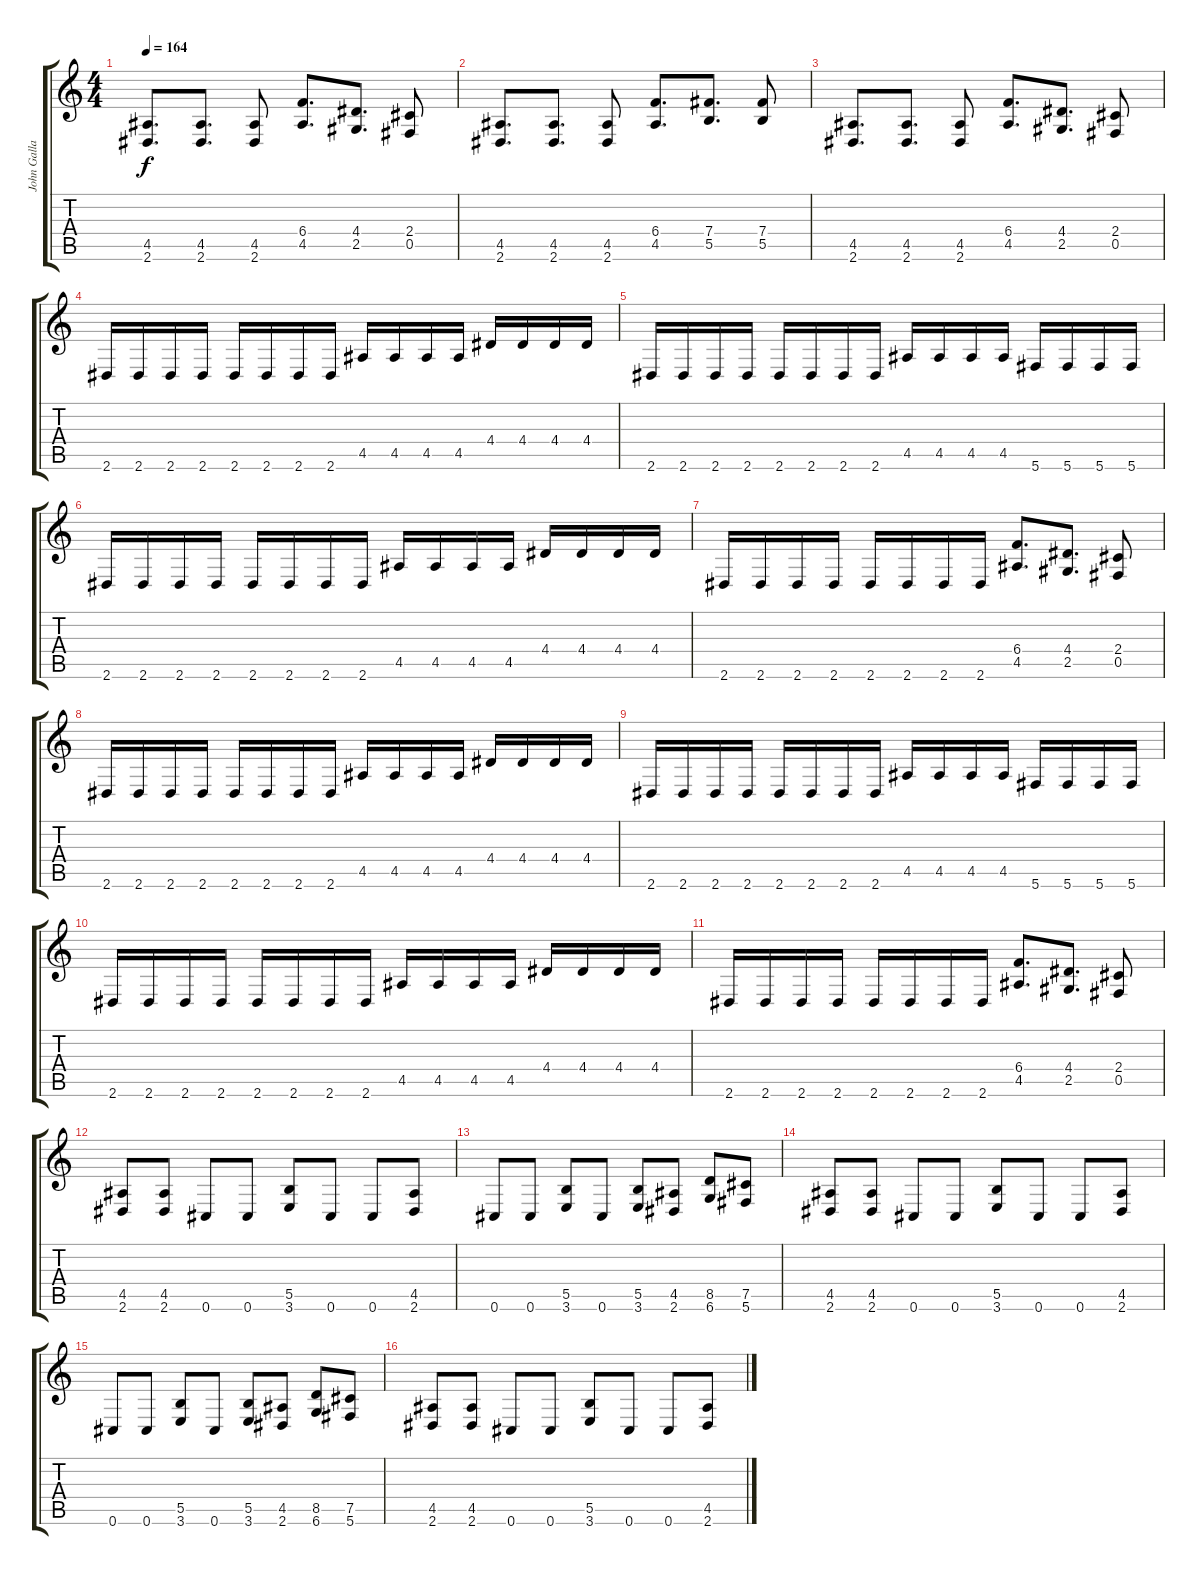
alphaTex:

\track ("John Gallagher" "John Galla") {instrument distortionguitar}
\staff {score tabs}
\tuning (Db4 Ab3 E3 B2 Gb2 Db2) {hide}
\ts (4 4)
\tempo 164
\clef g2
\ks c
(4.5 2.6).8{d dy f} (4.5 2.6).8{d} (4.5 2.6).8 (6.4 4.5).8{d} (4.4 2.5).8{d} (2.4 0.5).8 |
(4.5 2.6).8{d} (4.5 2.6).8{d} (4.5 2.6).8 (6.4 4.5).8{d} (7.4 5.5).8{d} (7.4 5.5).8 |
(4.5 2.6).8{d} (4.5 2.6).8{d} (4.5 2.6).8 (6.4 4.5).8{d} (4.4 2.5).8{d} (2.4 0.5).8 |
2.6.16 2.6.16 2.6.16 2.6.16 2.6.16 2.6.16 2.6.16 2.6.16 4.5.16 4.5.16 4.5.16 4.5.16 4.4.16 4.4.16 4.4.16 4.4.16 |
2.6.16 2.6.16 2.6.16 2.6.16 2.6.16 2.6.16 2.6.16 2.6.16 4.5.16 4.5.16 4.5.16 4.5.16 5.6.16 5.6.16 5.6.16 5.6.16 |
2.6.16 2.6.16 2.6.16 2.6.16 2.6.16 2.6.16 2.6.16 2.6.16 4.5.16 4.5.16 4.5.16 4.5.16 4.4.16 4.4.16 4.4.16 4.4.16 |
2.6.16 2.6.16 2.6.16 2.6.16 2.6.16 2.6.16 2.6.16 2.6.16 (6.4 4.5).8{d} (4.4 2.5).8{d} (2.4 0.5).8 |
2.6.16 2.6.16 2.6.16 2.6.16 2.6.16 2.6.16 2.6.16 2.6.16 4.5.16 4.5.16 4.5.16 4.5.16 4.4.16 4.4.16 4.4.16 4.4.16 |
2.6.16 2.6.16 2.6.16 2.6.16 2.6.16 2.6.16 2.6.16 2.6.16 4.5.16 4.5.16 4.5.16 4.5.16 5.6.16 5.6.16 5.6.16 5.6.16 |
2.6.16 2.6.16 2.6.16 2.6.16 2.6.16 2.6.16 2.6.16 2.6.16 4.5.16 4.5.16 4.5.16 4.5.16 4.4.16 4.4.16 4.4.16 4.4.16 |
2.6.16 2.6.16 2.6.16 2.6.16 2.6.16 2.6.16 2.6.16 2.6.16 (6.4 4.5).8{d} (4.4 2.5).8{d} (2.4 0.5).8 |
(4.5 2.6).8 (4.5 2.6).8 0.6.8 0.6.8 (5.5 3.6).8 0.6.8 0.6.8 (4.5 2.6).8 |
0.6.8 0.6.8 (5.5 3.6).8 0.6.8 (5.5 3.6).8 (4.5 2.6).8 (8.5 6.6).8 (7.5 5.6).8 |
(4.5 2.6).8 (4.5 2.6).8 0.6.8 0.6.8 (5.5 3.6).8 0.6.8 0.6.8 (4.5 2.6).8 |
0.6.8 0.6.8 (5.5 3.6).8 0.6.8 (5.5 3.6).8 (4.5 2.6).8 (8.5 6.6).8 (7.5 5.6).8 |
(4.5 2.6).8 (4.5 2.6).8 0.6.8 0.6.8 (5.5 3.6).8 0.6.8 0.6.8 (4.5 2.6).8
